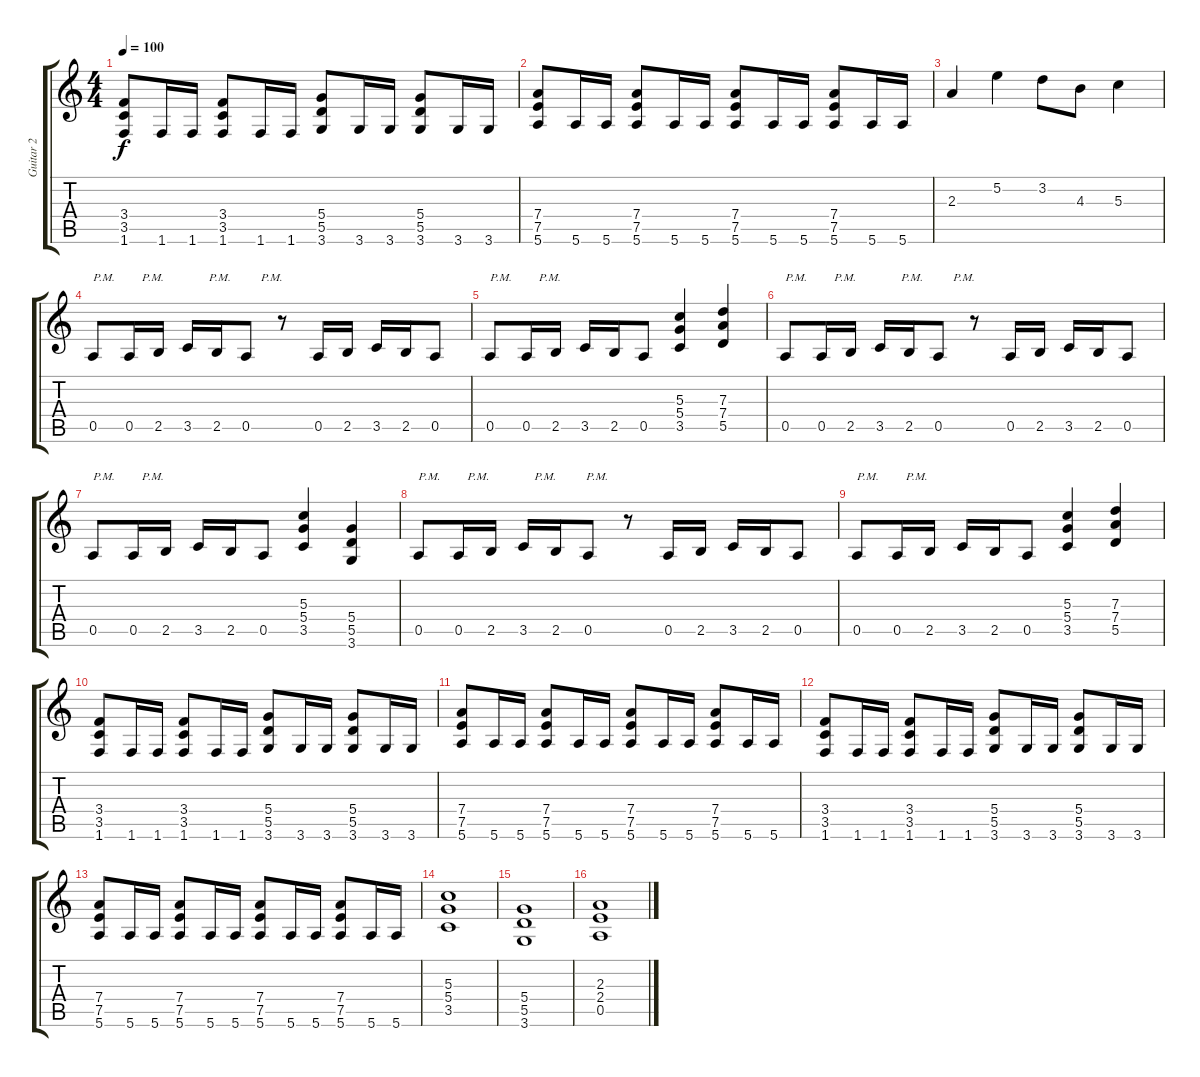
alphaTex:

\track ("Guitar 2" "Guitar 2") {instrument overdrivenguitar}
\staff {score tabs}
\tuning (E4 B3 G3 D3 A2 E2) {hide}
\ts (4 4)
\tempo 100
\clef g2
\ks c
(3.4 3.5 1.6).8{dy f} 1.6.16 1.6.16 (3.4 3.5 1.6).8 1.6.16 1.6.16 (5.4 5.5 3.6).8 3.6.16 3.6.16 (5.4 5.5 3.6).8 3.6.16 3.6.16 |
(7.4 7.5 5.6).8 5.6.16 5.6.16 (7.4 7.5 5.6).8 5.6.16 5.6.16 (7.4 7.5 5.6).8 5.6.16 5.6.16 (7.4 7.5 5.6).8 5.6.16 5.6.16 |
2.3.4 5.2.4 3.2.8 4.3.8 5.3.4 |
0.5.8{txt "P.M.         P.M.               P.M.          P.M."} 0.5.16 2.5.16 3.5.16 2.5.16 0.5.8 r.8 0.5.16 2.5.16 3.5.16 2.5.16 0.5.8 |
0.5.8{txt "P.M.         P.M.               "} 0.5.16 2.5.16 3.5.16 2.5.16 0.5.8 (5.3 5.4 3.5).4 (7.3 7.4 5.5).4 |
0.5.8{txt "P.M.         P.M.               P.M.          P.M."} 0.5.16 2.5.16 3.5.16 2.5.16 0.5.8 r.8 0.5.16 2.5.16 3.5.16 2.5.16 0.5.8 |
0.5.8{txt "P.M.         P.M.               "} 0.5.16 2.5.16 3.5.16 2.5.16 0.5.8 (5.3 5.4 3.5).4 (5.4 5.5 3.6).4 |
0.5.8{txt "P.M.         P.M.               P.M.          P.M."} 0.5.16 2.5.16 3.5.16 2.5.16 0.5.8 r.8 0.5.16 2.5.16 3.5.16 2.5.16 0.5.8 |
0.5.8{txt "P.M.         P.M.               "} 0.5.16 2.5.16 3.5.16 2.5.16 0.5.8 (5.3 5.4 3.5).4 (7.3 7.4 5.5).4 |
(3.4 3.5 1.6).8 1.6.16 1.6.16 (3.4 3.5 1.6).8 1.6.16 1.6.16 (5.4 5.5 3.6).8 3.6.16 3.6.16 (5.4 5.5 3.6).8 3.6.16 3.6.16 |
(7.4 7.5 5.6).8 5.6.16 5.6.16 (7.4 7.5 5.6).8 5.6.16 5.6.16 (7.4 7.5 5.6).8 5.6.16 5.6.16 (7.4 7.5 5.6).8 5.6.16 5.6.16 |
(3.4 3.5 1.6).8 1.6.16 1.6.16 (3.4 3.5 1.6).8 1.6.16 1.6.16 (5.4 5.5 3.6).8 3.6.16 3.6.16 (5.4 5.5 3.6).8 3.6.16 3.6.16 |
(7.4 7.5 5.6).8 5.6.16 5.6.16 (7.4 7.5 5.6).8 5.6.16 5.6.16 (7.4 7.5 5.6).8 5.6.16 5.6.16 (7.4 7.5 5.6).8 5.6.16 5.6.16 |
(5.3 5.4 3.5).1 |
(5.4 5.5 3.6).1 |
(2.3 2.4 0.5).1
